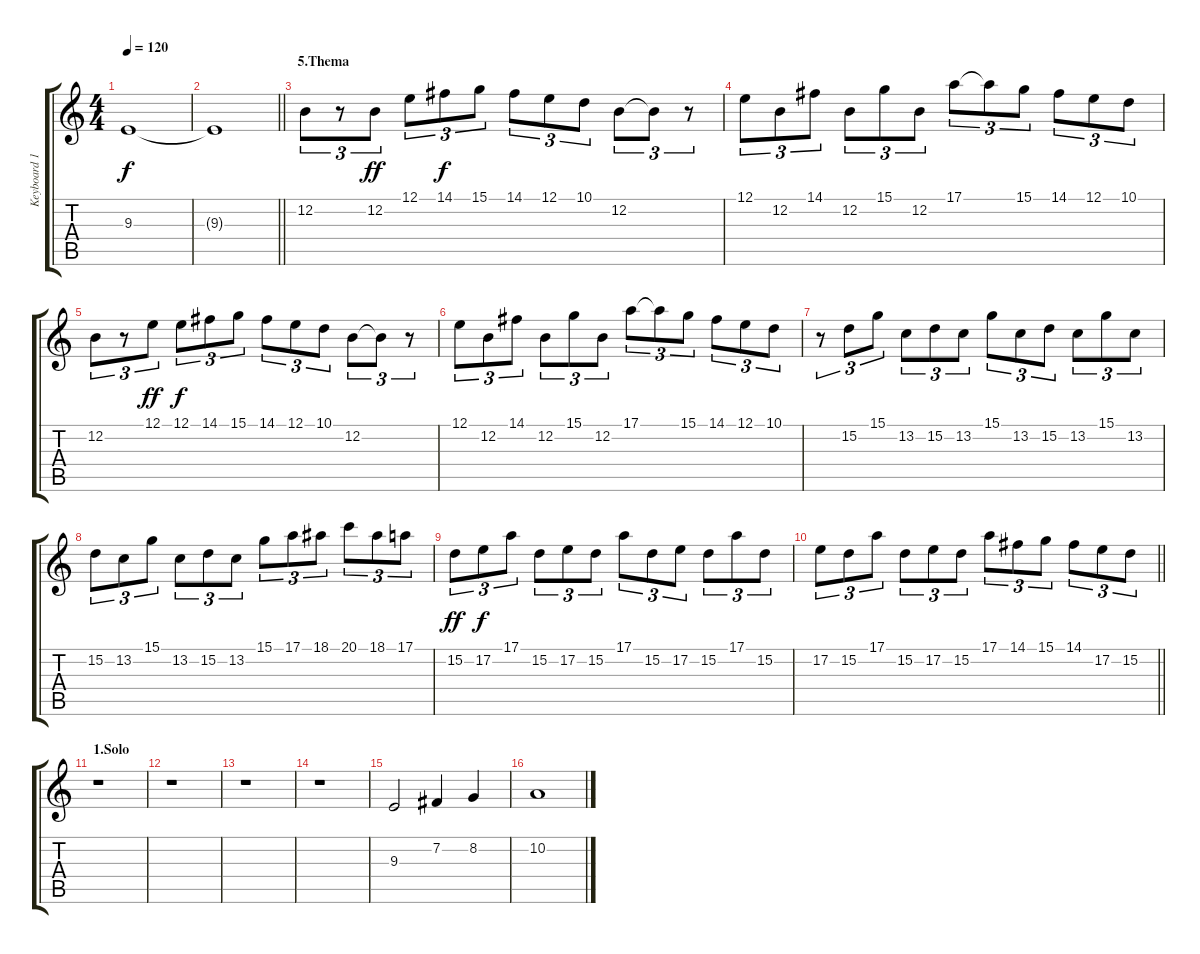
\track ("Keyboard 1" "Keyboard 1") {instrument choiraahs}
\staff {score tabs}
\tuning (E4 B3 G3 D3 A2 E2) {hide}
\ts (4 4)
\tempo 120
\clef g2
\ks c
9.3.1{dy f} |
\barLineRight lightlight
9.3{t}.1 |
\section ("" "5.Thema")
12.2.8{tu (3 2)} r.8{tu (3 2)} 12.2.8{tu (3 2) dy ff} 12.1.8{tu (3 2)} 14.1.8{tu (3 2) dy f} 15.1.8{tu (3 2)} 14.1.8{tu (3 2)} 12.1.8{tu (3 2)} 10.1.8{tu (3 2)} 12.2.8{tu (3 2)} 12.2{t}.8{tu (3 2)} r.8{tu (3 2)} |
12.1.8{tu (3 2)} 12.2.8{tu (3 2)} 14.1.8{tu (3 2)} 12.2.8{tu (3 2)} 15.1.8{tu (3 2)} 12.2.8{tu (3 2)} 17.1.8{tu (3 2)} 17.1{t}.8{tu (3 2)} 15.1.8{tu (3 2)} 14.1.8{tu (3 2)} 12.1.8{tu (3 2)} 10.1.8{tu (3 2)} |
12.2.8{tu (3 2)} r.8{tu (3 2)} 12.1.8{tu (3 2) dy ff} 12.1.8{tu (3 2) dy f} 14.1.8{tu (3 2)} 15.1.8{tu (3 2)} 14.1.8{tu (3 2)} 12.1.8{tu (3 2)} 10.1.8{tu (3 2)} 12.2.8{tu (3 2)} 12.2{t}.8{tu (3 2)} r.8{tu (3 2)} |
12.1.8{tu (3 2)} 12.2.8{tu (3 2)} 14.1.8{tu (3 2)} 12.2.8{tu (3 2)} 15.1.8{tu (3 2)} 12.2.8{tu (3 2)} 17.1.8{tu (3 2)} 17.1{t}.8{tu (3 2)} 15.1.8{tu (3 2)} 14.1.8{tu (3 2)} 12.1.8{tu (3 2)} 10.1.8{tu (3 2)} |
r.8{tu (3 2)} 15.2.8{tu (3 2)} 15.1.8{tu (3 2)} 13.2.8{tu (3 2)} 15.2.8{tu (3 2)} 13.2.8{tu (3 2)} 15.1.8{tu (3 2)} 13.2.8{tu (3 2)} 15.2.8{tu (3 2)} 13.2.8{tu (3 2)} 15.1.8{tu (3 2)} 13.2.8{tu (3 2)} |
15.2.8{tu (3 2)} 13.2.8{tu (3 2)} 15.1.8{tu (3 2)} 13.2.8{tu (3 2)} 15.2.8{tu (3 2)} 13.2.8{tu (3 2)} 15.1.8{tu (3 2)} 17.1.8{tu (3 2)} 18.1.8{tu (3 2)} 20.1.8{tu (3 2)} 18.1.8{tu (3 2)} 17.1.8{tu (3 2)} |
15.2.8{tu (3 2) dy ff} 17.2.8{tu (3 2) dy f} 17.1.8{tu (3 2)} 15.2.8{tu (3 2)} 17.2.8{tu (3 2)} 15.2.8{tu (3 2)} 17.1.8{tu (3 2)} 15.2.8{tu (3 2)} 17.2.8{tu (3 2)} 15.2.8{tu (3 2)} 17.1.8{tu (3 2)} 15.2.8{tu (3 2)} |
\barLineRight lightlight
17.2.8{tu (3 2)} 15.2.8{tu (3 2)} 17.1.8{tu (3 2)} 15.2.8{tu (3 2)} 17.2.8{tu (3 2)} 15.2.8{tu (3 2)} 17.1.8{tu (3 2)} 14.1.8{tu (3 2)} 15.1.8{tu (3 2)} 14.1.8{tu (3 2)} 17.2.8{tu (3 2)} 15.2.8{tu (3 2)} |
\section ("" "1.Solo")
r.1 |
r.1 |
r.1 |
r.1 |
9.3.2 7.2.4 8.2.4 |
10.2.1
